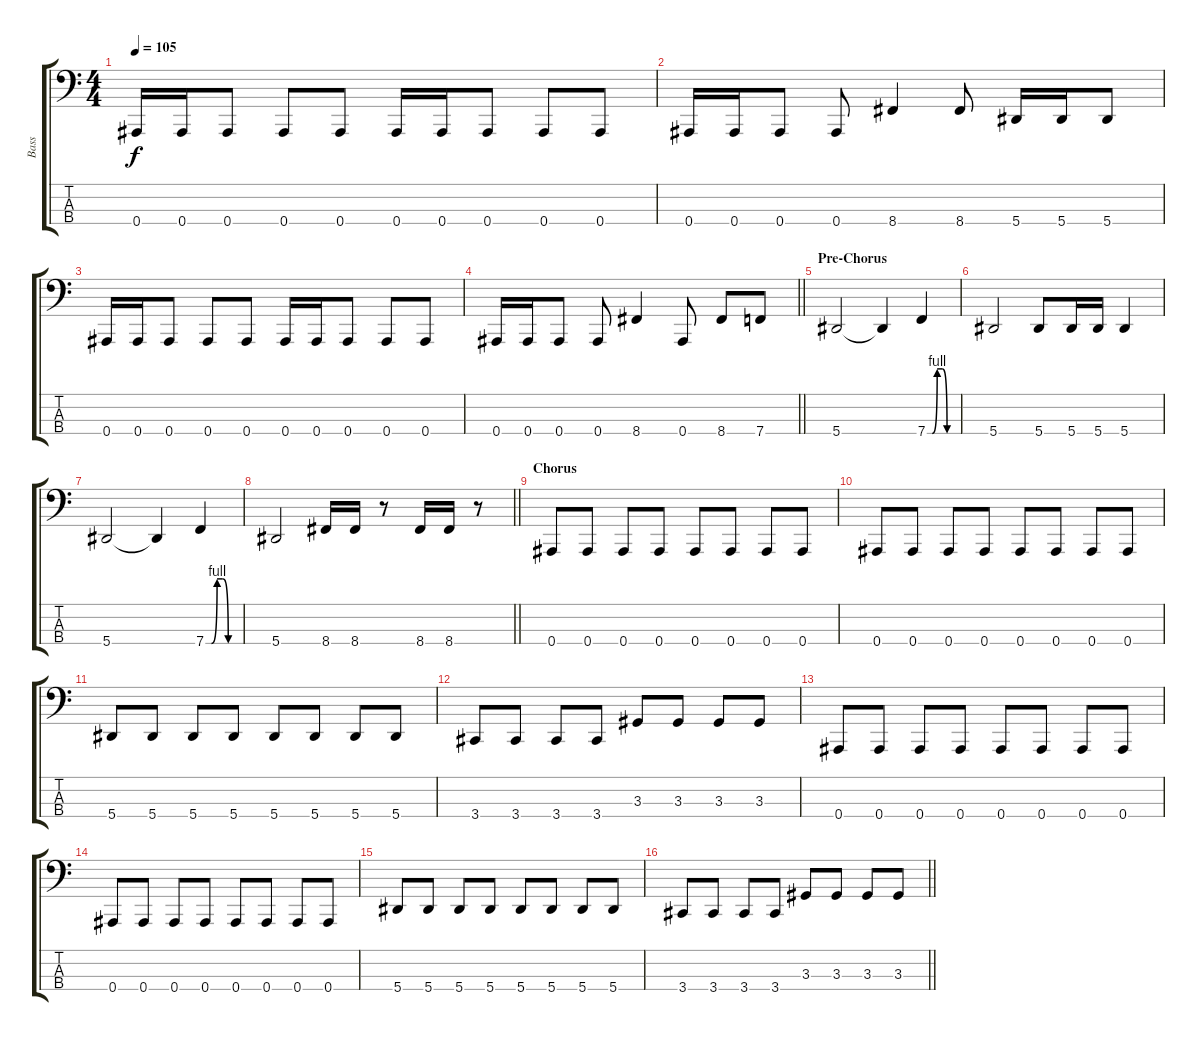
\track ("Bass" "Bass") {instrument electricbasspick}
\staff {score tabs}
\tuning (Eb2 Bb1 F1 Bb0) {hide}
\ts (4 4)
\tempo 105
\clef f4
\ks c
0.4.16{dy f} 0.4.16 0.4.8 0.4.8 0.4.8 0.4.16 0.4.16 0.4.8 0.4.8 0.4.8 |
0.4.16 0.4.16 0.4.8 0.4.8 8.4.4 8.4.8 5.4.16 5.4.16 5.4.8 |
0.4.16 0.4.16 0.4.8 0.4.8 0.4.8 0.4.16 0.4.16 0.4.8 0.4.8 0.4.8 |
\barLineRight lightlight
0.4.16 0.4.16 0.4.8 0.4.8 8.4.4 0.4.8 8.4.8 7.4.8 |
\section ("" "Pre-Chorus")
5.4.2 5.4{t}.4 7.4{be (custom 0 0 10 0 20 4 30 4 40 0 60 0)}.4 |
5.4.2 5.4.8 5.4.16 5.4.16 5.4.4 |
5.4.2 5.4{t}.4 7.4{be (custom 0 0 10 0 20 4 30 4 40 0 60 0)}.4 |
\barLineRight lightlight
5.4.2 8.4.16 8.4.16 r.8 8.4.16 8.4.16 r.8 |
\section ("" "Chorus")
0.4.8 0.4.8 0.4.8 0.4.8 0.4.8 0.4.8 0.4.8 0.4.8 |
0.4.8 0.4.8 0.4.8 0.4.8 0.4.8 0.4.8 0.4.8 0.4.8 |
5.4.8 5.4.8 5.4.8 5.4.8 5.4.8 5.4.8 5.4.8 5.4.8 |
3.4.8 3.4.8 3.4.8 3.4.8 3.3.8 3.3.8 3.3.8 3.3.8 |
0.4.8 0.4.8 0.4.8 0.4.8 0.4.8 0.4.8 0.4.8 0.4.8 |
0.4.8 0.4.8 0.4.8 0.4.8 0.4.8 0.4.8 0.4.8 0.4.8 |
5.4.8 5.4.8 5.4.8 5.4.8 5.4.8 5.4.8 5.4.8 5.4.8 |
\barLineRight lightlight
3.4.8 3.4.8 3.4.8 3.4.8 3.3.8 3.3.8 3.3.8 3.3.8
